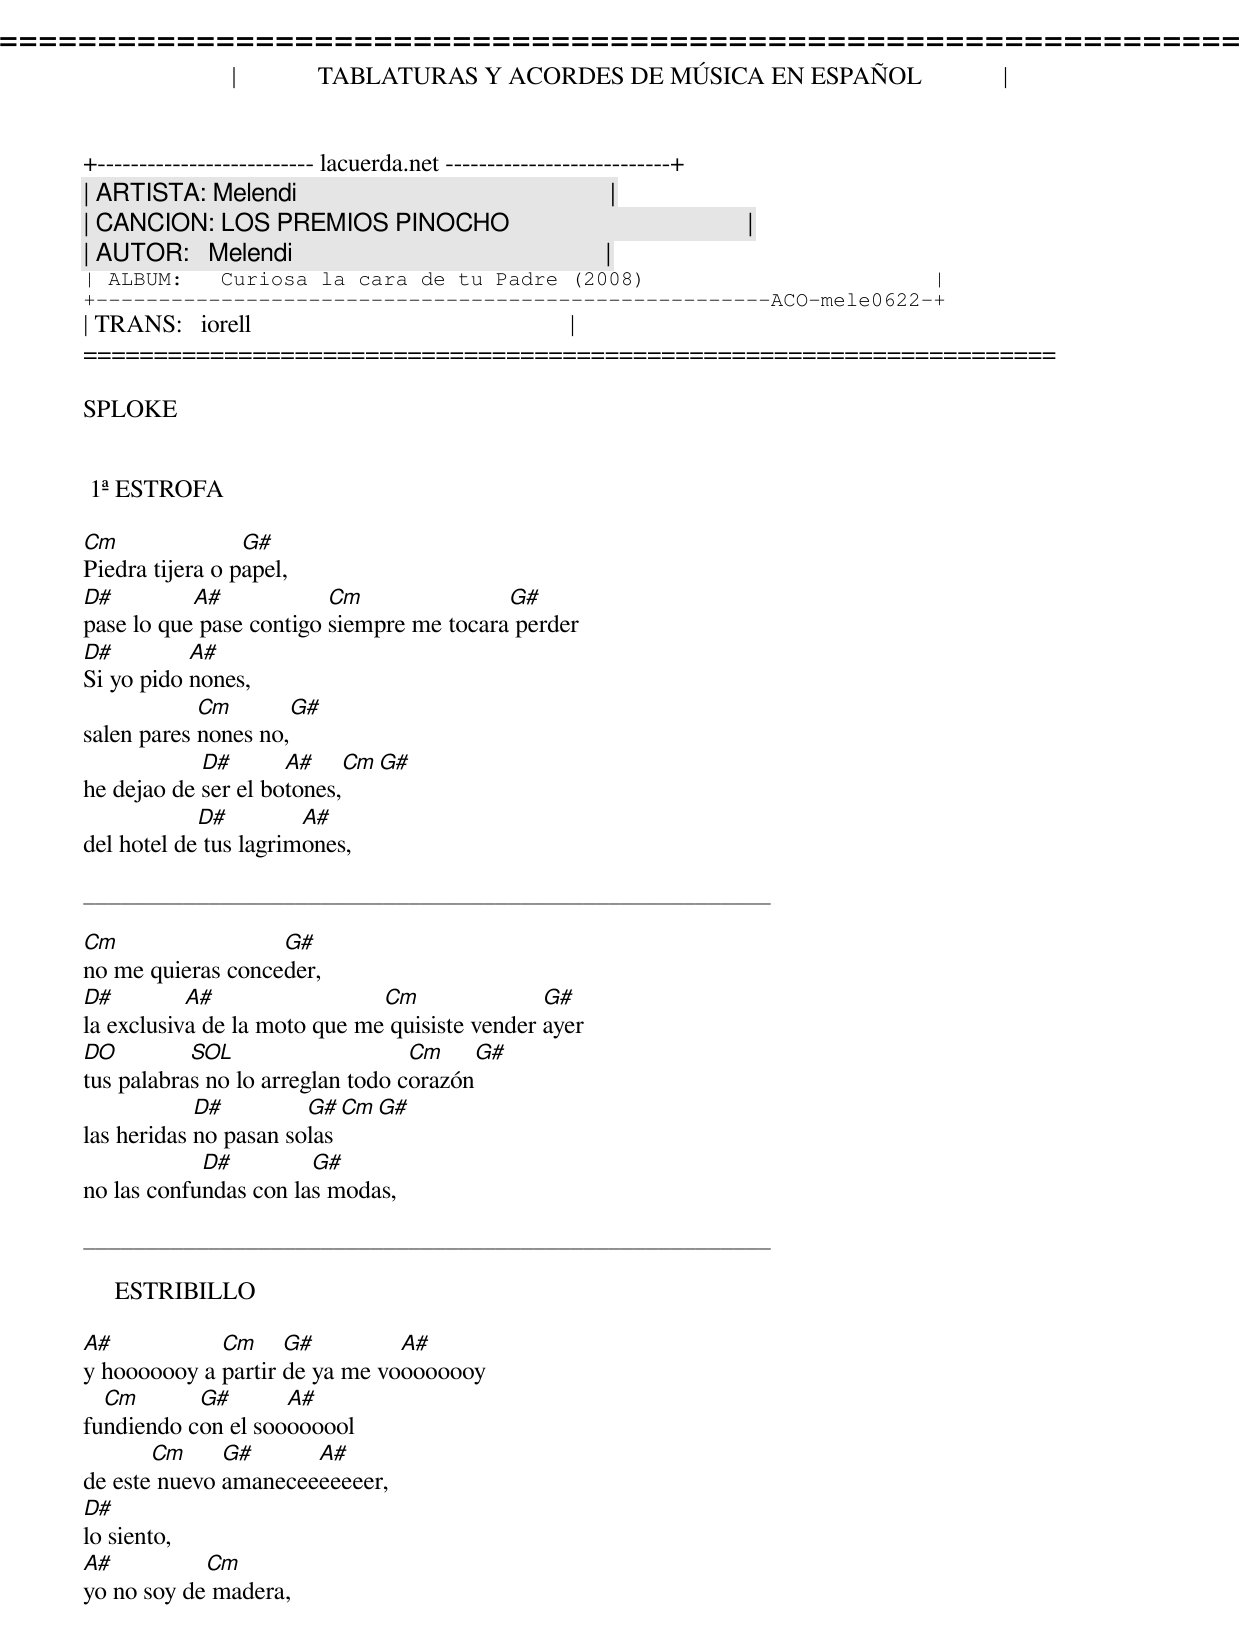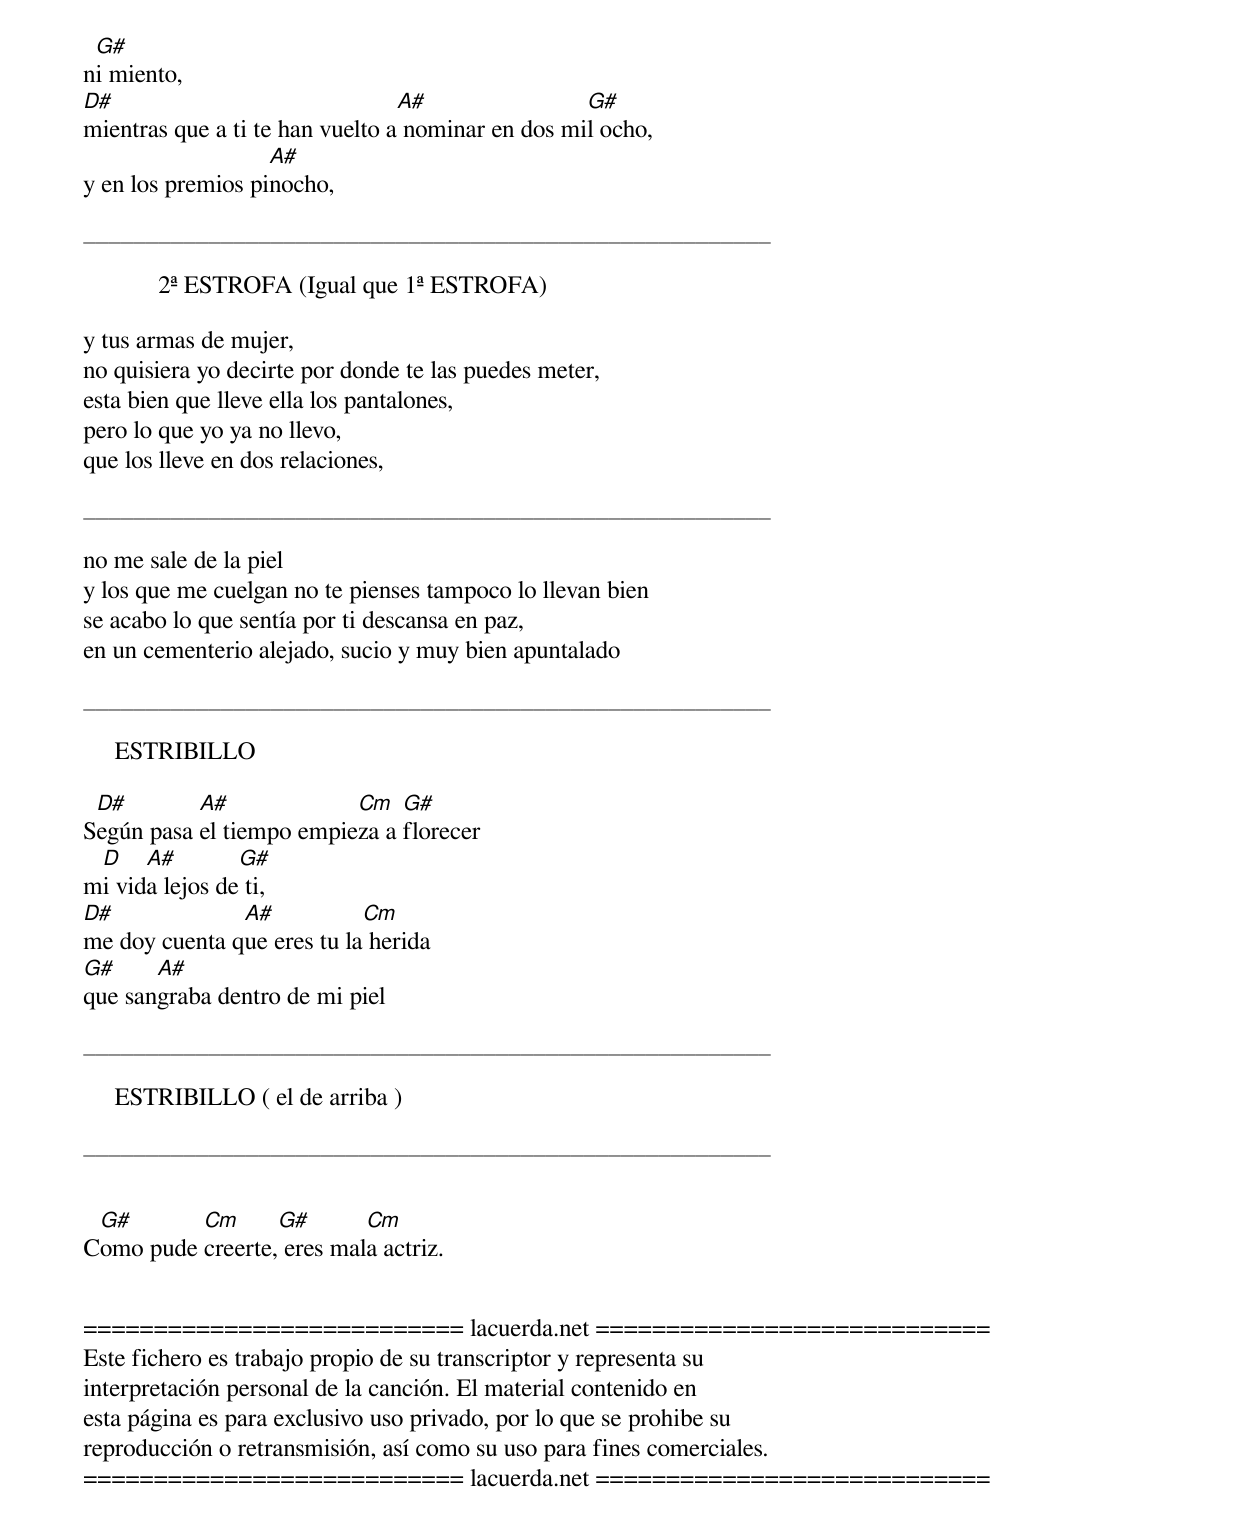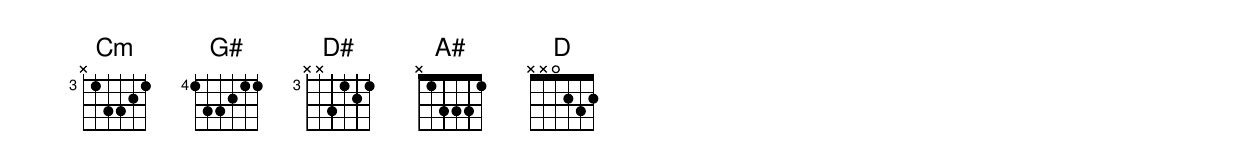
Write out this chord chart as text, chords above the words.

=====================================================================
|             TABLATURAS Y ACORDES DE MÚSICA EN ESPAÑOL             |
+-------------------------- lacuerda.net ---------------------------+
| ARTISTA: Melendi                                                  |
| CANCION: LOS PREMIOS PINOCHO                                      |
| AUTOR:   Melendi                                                  |
| ALBUM:   Curiosa la cara de tu Padre (2008)                       |
+------------------------------------------------------ACO-mele0622-+
| TRANS:   iorell                                                   |
=====================================================================

SPLOKE


 1ª ESTROFA

Cm               G#
Piedra tijera o papel,
D#         A#            Cm               G#
pase lo que pase contigo siempre me tocara perder
D#         A#
Si yo pido nones,
            Cm        G#
salen pares nones no,
            D#       A#      Cm     G#
he dejao de ser el botones,
            D#         A#
del hotel de tus lagrimones,

_______________________________________________________

Cm                 G#
no me quieras conceder,
D#         A#                 Cm               G#
la exclusiva de la moto que me quisiste vender ayer
DO         SOL                    Cm    G#
tus palabras no lo arreglan todo corazón
            D#         G#        Cm    G#
las heridas no pasan solas
            D#         G#
no las confundas con las modas,

_______________________________________________________

     ESTRIBILLO

A#           Cm     G#         A#
y hooooooy a partir de ya me voooooooy
  Cm       G#       A#
fundiendo con el soooooool
       Cm     G#      A#
de este nuevo amaneceeeeeeer,
D#
lo siento,
A#          Cm
yo no soy de madera,

 G#
ni miento,
D#                               A#                G#
mientras que a ti te han vuelto a nominar en dos mil ocho,
                   A#
y en los premios pinocho,

_______________________________________________________

            2ª ESTROFA (Igual que 1ª ESTROFA)

y tus armas de mujer,
no quisiera yo decirte por donde te las puedes meter,
esta bien que lleve ella los pantalones,
pero lo que yo ya no llevo,
que los lleve en dos relaciones,

_______________________________________________________

no me sale de la piel
y los que me cuelgan no te pienses tampoco lo llevan bien
se acabo lo que sentía por ti descansa en paz,
en un cementerio alejado, sucio y muy bien apuntalado

_______________________________________________________

     ESTRIBILLO

 D#        A#             Cm   G#
Según pasa el tiempo empieza a florecer
 D    A#        G#
mi vida lejos de ti,
D#             A#           Cm
me doy cuenta que eres tu la herida
G#     A#
que sangraba dentro de mi piel

_______________________________________________________

     ESTRIBILLO ( el de arriba )

_______________________________________________________


 G#       Cm      G#       Cm
Como pude creerte, eres mala actriz.


=========================== lacuerda.net ============================
Este fichero es trabajo propio de su transcriptor y representa su
interpretación personal de la canción. El material contenido en
esta página es para exclusivo uso privado, por lo que se prohibe su
reproducción o retransmisión, así como su uso para fines comerciales.
=========================== lacuerda.net ============================
